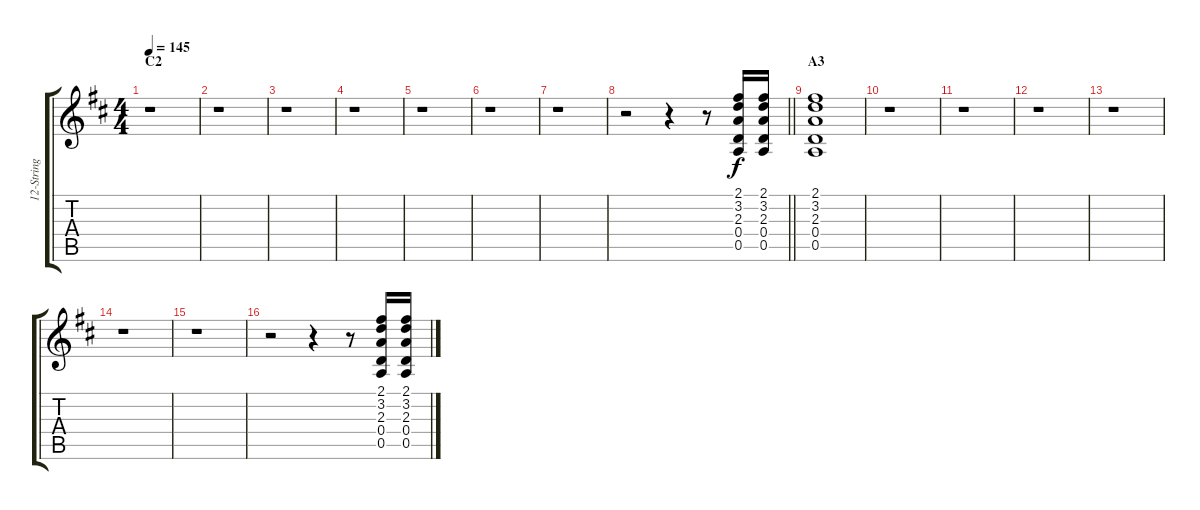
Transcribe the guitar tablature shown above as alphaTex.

\track ("12-String A. Guitar" "12-String ") {instrument acousticguitarsteel}
\staff {score tabs}
\tuning (E4 B3 G3 D3 A2 E2) {hide}
\ts (4 4)
\section ("" "C2")
\tempo 145
\clef g2
\ks d
r.1{dy f} |
r.1 |
r.1 |
r.1 |
r.1 |
r.1 |
r.1 |
\barLineRight lightlight
r.2 r.4 r.8 (2.1 3.2 2.3 0.4 0.5).16 (2.1 3.2 2.3 0.4 0.5).16 |
\section ("" "A3")
(2.1 3.2 2.3 0.4 0.5).1 |
r.1 |
r.1 |
r.1 |
r.1 |
r.1 |
r.1 |
r.2 r.4 r.8 (2.1 3.2 2.3 0.4 0.5).16 (2.1 3.2 2.3 0.4 0.5).16
